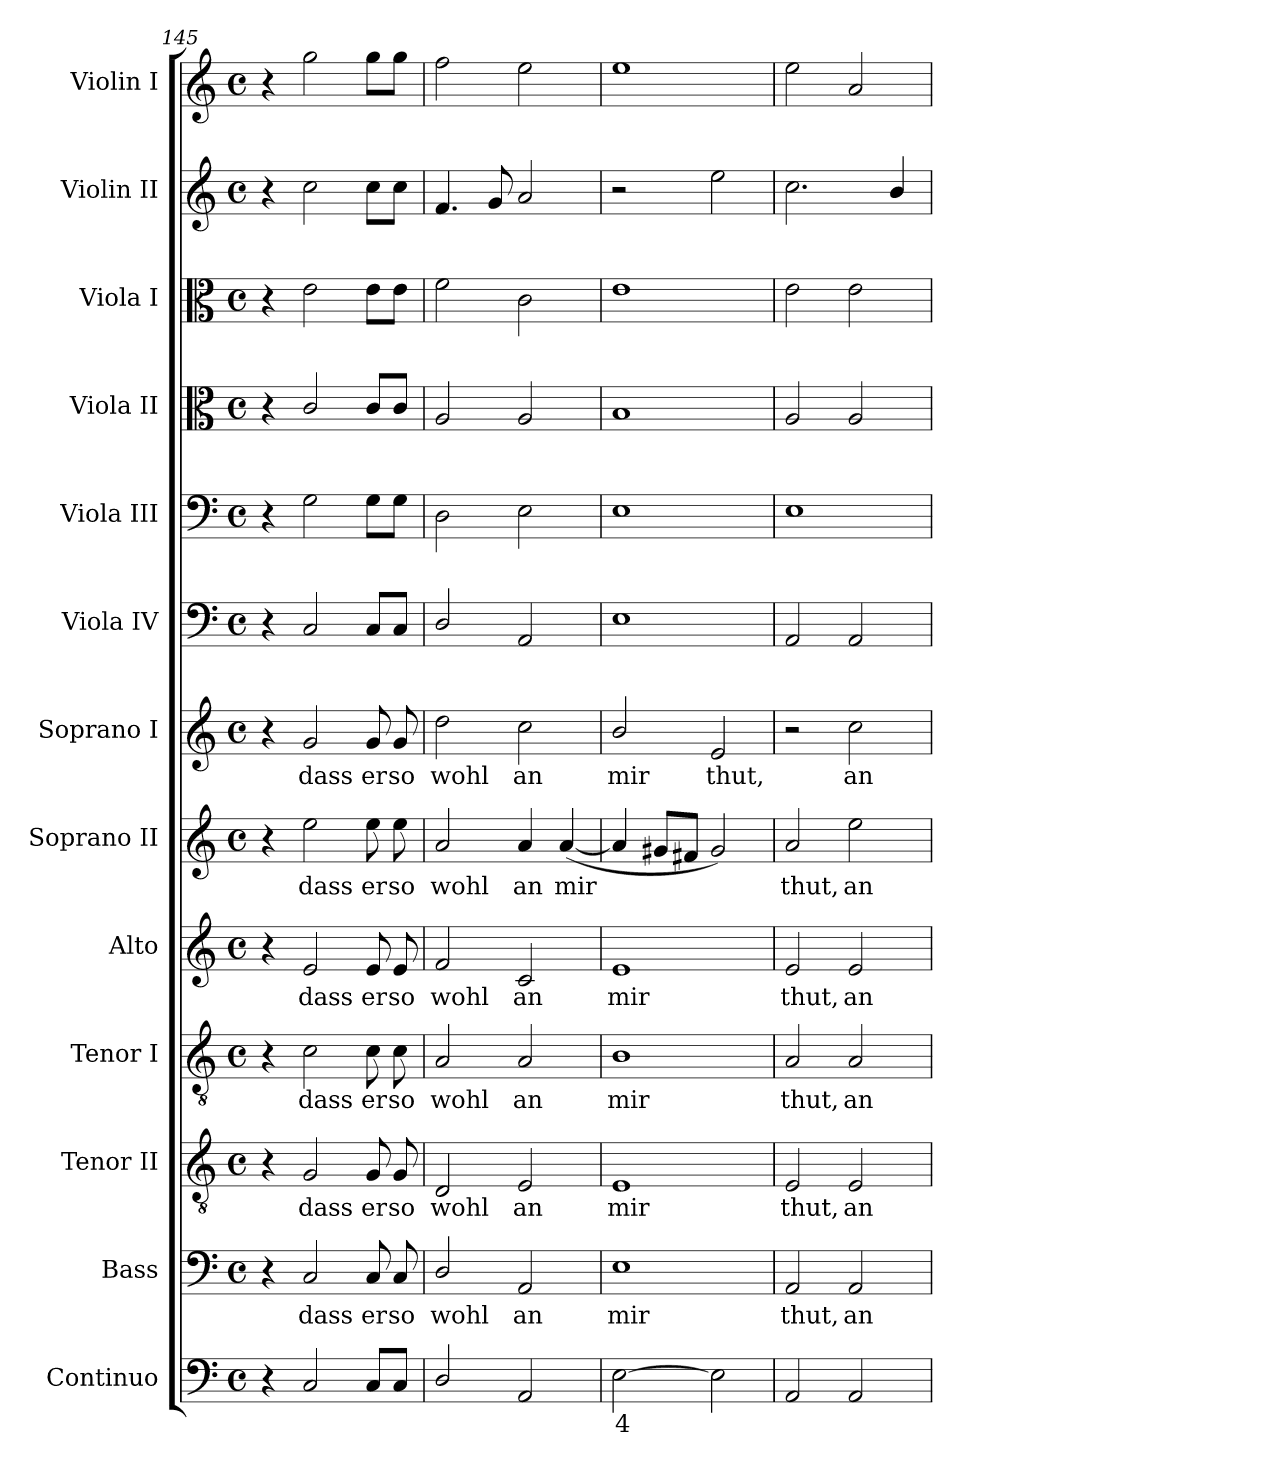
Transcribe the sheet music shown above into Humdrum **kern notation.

**kern	**text	**kern	**text	**kern	**text	**kern	**text	**kern	**text	**kern	**text	**kern	**text	**kern	**kern	**kern	**kern	**kern	**kern
*part13	*part13	*part12	*part12	*part11	*part11	*part10	*part10	*part9	*part9	*part8	*part8	*part7	*part7	*part6	*part5	*part4	*part3	*part2	*part1
*staff13	*staff13	*staff12	*staff12	*staff11	*staff11	*staff10	*staff10	*staff9	*staff9	*staff8	*staff8	*staff7	*staff7	*staff6	*staff5	*staff4	*staff3	*staff2	*staff1
*I"Continuo	*	*I"Bass	*	*I"Tenor II	*	*I"Tenor I	*	*I"Alto	*	*I"Soprano II	*	*I"Soprano I	*	*I"Viola IV	*I"Viola III	*I"Viola II	*I"Viola I	*I"Violin II	*I"Violin I
*	*	*I'B	*	*I'T II	*	*I'T I	*	*I'A	*	*I'S II	*	*I'S I	*	*I'IV	*I'III	*I'II	*I'I	*I'Vn II	*I'Vn I
*clefF4	*	*clefF4	*	*clefGv2	*	*clefGv2	*	*clefG2	*	*clefG2	*	*clefG2	*	*clefF4	*clefF4	*clefC3	*clefC3	*clefG2	*clefG2
*k[]	*	*k[]	*	*k[]	*	*k[]	*	*k[]	*	*k[]	*	*k[]	*	*k[]	*k[]	*k[]	*k[]	*k[]	*k[]
*C:	*	*C:	*	*C:	*	*C:	*	*C:	*	*C:	*	*C:	*	*C:	*C:	*C:	*C:	*C:	*C:
*M4/4	*	*M4/4	*	*M4/4	*	*M4/4	*	*M4/4	*	*M4/4	*	*M4/4	*	*M4/4	*M4/4	*M4/4	*M4/4	*M4/4	*M4/4
*met(c)	*	*met(c)	*	*met(c)	*	*met(c)	*	*met(c)	*	*met(c)	*	*met(c)	*	*met(c)	*met(c)	*met(c)	*met(c)	*met(c)	*met(c)
=145	=145	=145	=145	=145	=145	=145	=145	=145	=145	=145	=145	=145	=145	=145	=145	=145	=145	=145	=145
4r	.	4r	.	4r	.	4r	.	4r	.	4r	.	4r	.	4r	4r	4r	4r	4r	4r
!	!	!	!LO:LY:b	!	!LO:LY:b	!	!LO:LY:b	!	!LO:LY:b	!	!LO:LY:b	!	!LO:LY:b	!	!	!	!	!	!
2C	.	2C	dass	2G	dass	2c	dass	2e	dass	2ee	dass	2g	dass	2C	2G	2c/	2e	2cc	2gg
!	!	!	!LO:LY:b	!	!LO:LY:b	!	!LO:LY:b	!	!LO:LY:b	!	!LO:LY:b	!	!LO:LY:b	!	!	!	!	!	!
8CL	.	8C	er	8G	er	8c	er	8e	er	8ee	er	8g	er	8CL	8GL	8c/L	8eL	8ccL	8ggL
!	!	!	!LO:LY:b	!	!LO:LY:b	!	!LO:LY:b	!	!LO:LY:b	!	!LO:LY:b	!	!LO:LY:b	!	!	!	!	!	!
8CJ	.	8C	so	8G	so	8c	so	8e	so	8ee	so	8g	so	8CJ	8GJ	8c/J	8eJ	8ccJ	8ggJ
=146	=146	=146	=146	=146	=146	=146	=146	=146	=146	=146	=146	=146	=146	=146	=146	=146	=146	=146	=146
!	!	!	!LO:LY:b	!	!LO:LY:b	!	!LO:LY:b	!	!LO:LY:b	!	!LO:LY:b	!	!LO:LY:b	!	!	!	!	!	!
2D/	.	2D/	wohl	2D	wohl	2A	wohl	2f	wohl	2a	wohl	2dd	wohl	2D/	2D	2A	2f	4.f	2ff
.	.	.	.	.	.	.	.	.	.	.	.	.	.	.	.	.	.	8g	.
!	!	!	!LO:LY:b	!	!LO:LY:b	!	!LO:LY:b	!	!LO:LY:b	!	!LO:LY:b	!	!LO:LY:b	!	!	!	!	!	!
2AA	.	2AA	an	2E	an	2A	an	2c	an	4a	an	2cc	an	2AA	2E	2A	2c	2a	2ee
!	!	!	!	!	!	!	!	!	!	!	!LO:LY:b	!	!	!	!	!	!	!	!
.	.	.	.	.	.	.	.	.	.	(<[4a	mir	.	.	.	.	.	.	.	.
=147	=147	=147	=147	=147	=147	=147	=147	=147	=147	=147	=147	=147	=147	=147	=147	=147	=147	=147	=147
!	!LO:LY:b	!	!LO:LY:b	!	!LO:LY:b	!	!LO:LY:b	!	!LO:LY:b	!	!	!	!LO:LY:b	!	!	!	!	!	!
[2E	4	1E	mir	1E	mir	1B	mir	1e	mir	4a]	.	2b/	mir	1E	1E	1B	1e	2r	1ee
.	.	.	.	.	.	.	.	.	.	8g#XL	.	.	.	.	.	.	.	.	.
.	.	.	.	.	.	.	.	.	.	8f#XJ	.	.	.	.	.	.	.	.	.
!	!	!	!	!	!	!	!	!	!	!	!	!	!LO:LY:b	!	!	!	!	!	!
2E]	.	.	.	.	.	.	.	.	.	2g#)	.	2e	thut,	.	.	.	.	2ee	.
=148	=148	=148	=148	=148	=148	=148	=148	=148	=148	=148	=148	=148	=148	=148	=148	=148	=148	=148	=148
!	!	!	!LO:LY:b	!	!LO:LY:b	!	!LO:LY:b	!	!LO:LY:b	!	!LO:LY:b	!	!	!	!	!	!	!	!
2AA	.	2AA	thut,	2E	thut,	2A	thut,	2e	thut,	2a	thut,	2r	.	2AA	1E	2A	2e	2.cc	2ee
!	!	!	!LO:LY:b	!	!LO:LY:b	!	!LO:LY:b	!	!LO:LY:b	!	!LO:LY:b	!	!LO:LY:b	!	!	!	!	!	!
2AA	.	2AA	an	2E	an	2A	an	2e	an	2ee	an	2cc	an	2AA	.	2A	2e	.	2a
.	.	.	.	.	.	.	.	.	.	.	.	.	.	.	.	.	.	4b/	.
=	=	=	=	=	=	=	=	=	=	=	=	=	=	=	=	=	=	=	=
*-	*-	*-	*-	*-	*-	*-	*-	*-	*-	*-	*-	*-	*-	*-	*-	*-	*-	*-	*-
